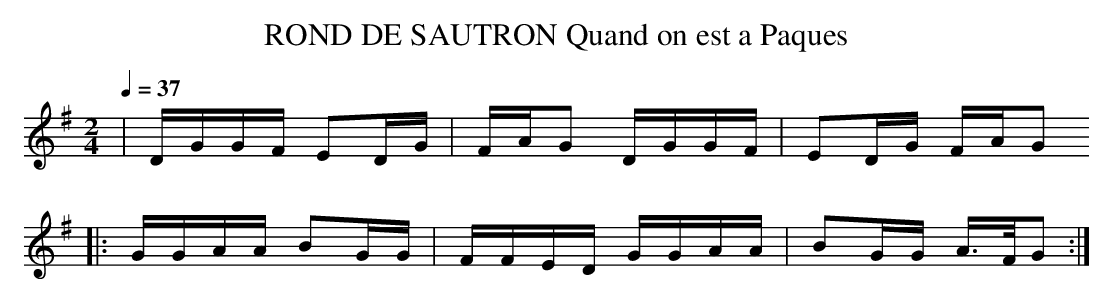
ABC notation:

X:1
T:ROND DE SAUTRON Quand on est a Paques
M:2/4
L:1/16
Q:1/4=37
K:G
|DGGF E2DG|FAG2 DGGF|E2DG FAG2
|:GGAA B2GG|FFED GGAA|B2GG A3/2F/2G2:|
